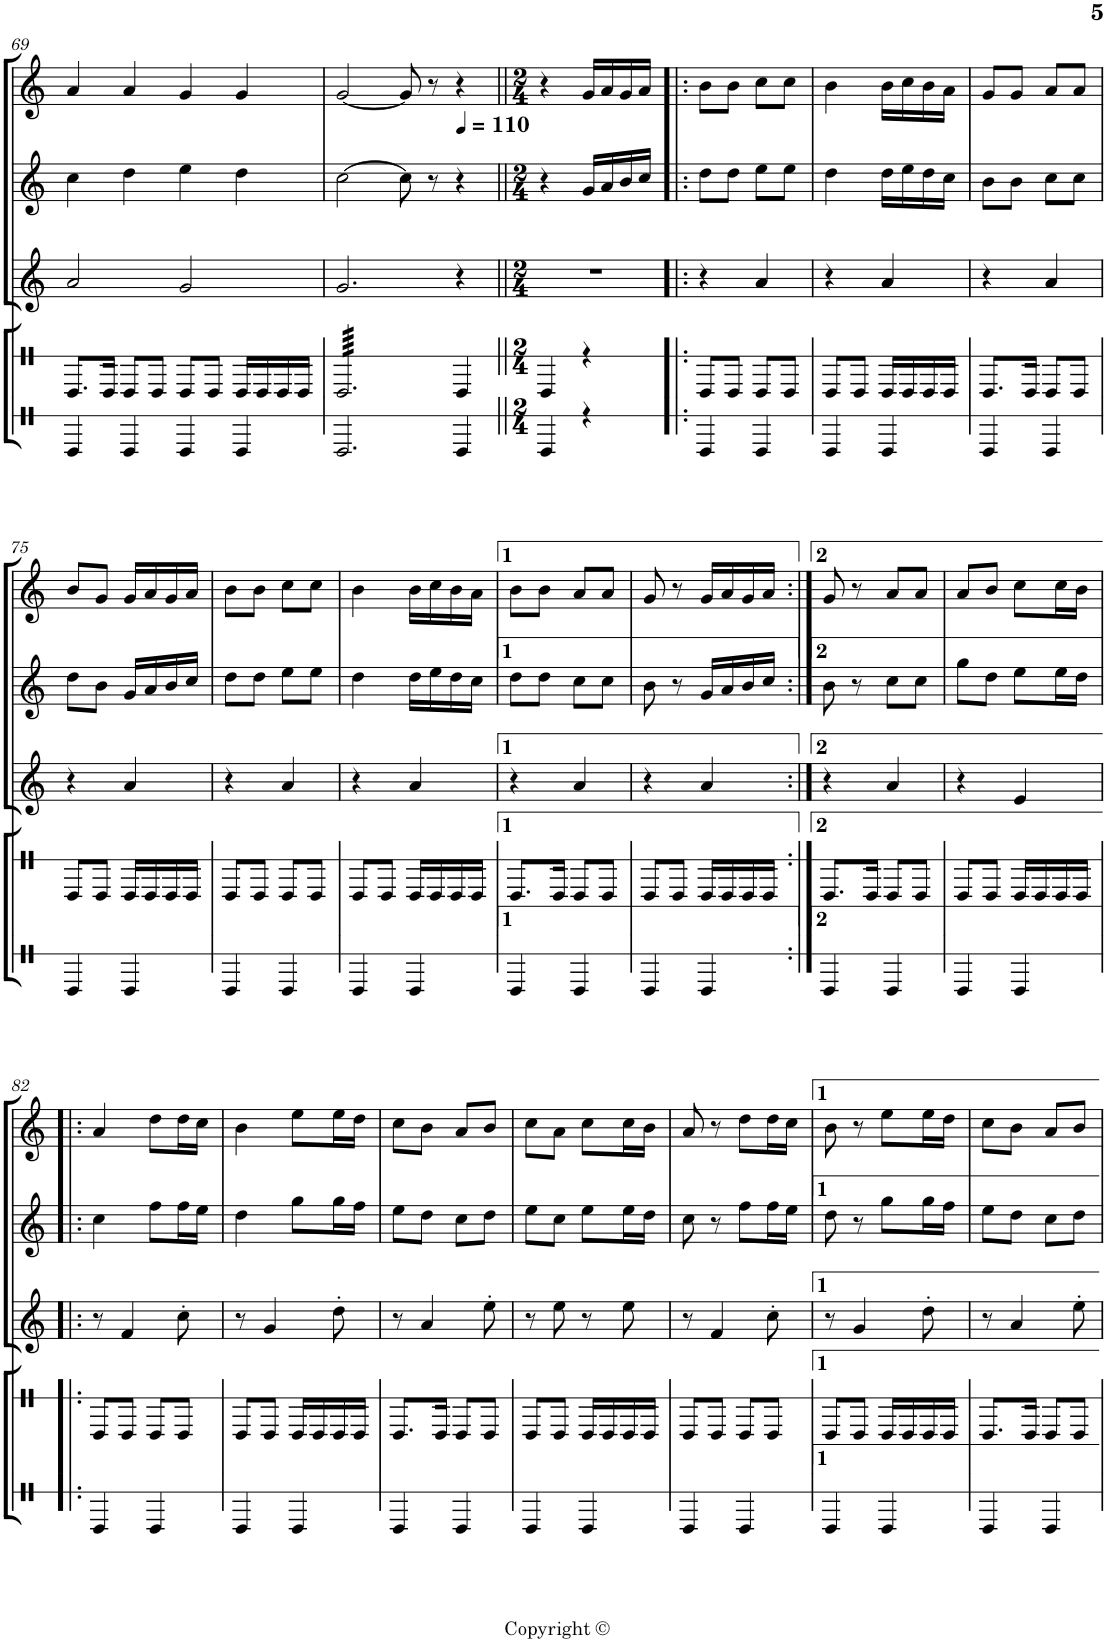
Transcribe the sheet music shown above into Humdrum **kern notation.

**kern	**kern	**kern	**kern	**kern
*part5	*part4	*part3	*part2	*part1
*staff5	*staff4	*staff3	*staff2	*staff1
*I"Timbal Fondo	*I"Timbal	*I"Tarota	*I"Gralla 2	*I"Gralla 1
!!LO:PB:g=z
*clefX	*clefX	*clefG2	*clefG2	*clefG2
*k[]	*k[]	*k[]	*k[]	*k[]
*M4/4	*M4/4	*M4/4	*M4/4	*M4/4
=69	=69	=69	=69	=69
4e/	8.e/L	2a/	4cc\	4a/
.	16e/Jk	.	.	.
4e/	8e/L	.	4dd\	4a/
.	8e/J	.	.	.
4e/	8e/L	2g/	4ee\	4g/
.	8e/J	.	.	.
4e/	16e/LL	.	4dd\	4g/
.	16e/	.	.	.
.	16e/	.	.	.
.	16e/JJ	.	.	.
=70	=70	=70	=70	=70
*	*tremolo	*	*	*
2.e/	64e/LLLL	2.g/	[2cc\	[2g/
.	64e/	.	.	.
.	64e/	.	.	.
.	64e/	.	.	.
.	64e/	.	.	.
.	64e/	.	.	.
.	64e/	.	.	.
.	64e/	.	.	.
.	64e/	.	.	.
.	64e/	.	.	.
.	64e/	.	.	.
.	64e/	.	.	.
.	64e/	.	.	.
.	64e/	.	.	.
.	64e/	.	.	.
.	64e/	.	.	.
.	64e/	.	.	.
.	64e/	.	.	.
.	64e/	.	.	.
.	64e/	.	.	.
.	64e/	.	.	.
.	64e/	.	.	.
.	64e/	.	.	.
.	64e/	.	.	.
.	64e/	.	.	.
.	64e/	.	.	.
.	64e/	.	.	.
.	64e/	.	.	.
.	64e/	.	.	.
.	64e/	.	.	.
.	64e/	.	.	.
.	64e/	.	.	.
.	64e/	.	8cc\]	8g/]
.	64e/	.	.	.
.	64e/	.	.	.
.	64e/	.	.	.
.	64e/	.	.	.
.	64e/	.	.	.
.	64e/	.	.	.
.	64e/	.	.	.
.	64e/	.	8r	8r
.	64e/	.	.	.
.	64e/	.	.	.
.	64e/	.	.	.
.	64e/	.	.	.
.	64e/	.	.	.
.	64e/	.	.	.
.	64e/JJJJ	.	.	.
*	*Xtremolo	*	*	*
*	*	*	*	*MM110
4e/	4e/	4r	4r	4r
=71||	=71||	=71||	=71||	=71||
*M2/4	*M2/4	*M2/4	*M2/4	*M2/4
4e/	4e/	2r	4r	4r
4r	4r	.	16g/LL	16g/LL
.	.	.	16a/	16a/
.	.	.	16b/	16g/
.	.	.	16cc/JJ	16a/JJ
=72!|:	=72!|:	=72!|:	=72!|:	=72!|:
4e/	8e/L	4r	8dd\L	8b\L
.	8e/J	.	8dd\J	8b\J
4e/	8e/L	4a/	8ee\L	8cc\L
.	8e/J	.	8ee\J	8cc\J
=73	=73	=73	=73	=73
4e/	8e/L	4r	4dd\	4b\
.	8e/J	.	.	.
4e/	16e/LL	4a/	16dd\LL	16b\LL
.	16e/	.	16ee\	16cc\
.	16e/	.	16dd\	16b\
.	16e/JJ	.	16cc\JJ	16a\JJ
=74	=74	=74	=74	=74
4e/	8.e/L	4r	8b\L	8g/L
.	.	.	8b\J	8g/J
.	16e/Jk	.	.	.
4e/	8e/L	4a/	8cc\L	8a/L
.	8e/J	.	8cc\J	8a/J
!!LO:LB:g=z
=75	=75	=75	=75	=75
4e/	8e/L	4r	8dd\L	8b/L
.	8e/J	.	8b\J	8g/J
4e/	16e/LL	4a/	16g/LL	16g/LL
.	16e/	.	16a/	16a/
.	16e/	.	16b/	16g/
.	16e/JJ	.	16cc/JJ	16a/JJ
=76	=76	=76	=76	=76
4e/	8e/L	4r	8dd\L	8b\L
.	8e/J	.	8dd\J	8b\J
4e/	8e/L	4a/	8ee\L	8cc\L
.	8e/J	.	8ee\J	8cc\J
=77	=77	=77	=77	=77
4e/	8e/L	4r	4dd\	4b\
.	8e/J	.	.	.
4e/	16e/LL	4a/	16dd\LL	16b\LL
.	16e/	.	16ee\	16cc\
.	16e/	.	16dd\	16b\
.	16e/JJ	.	16cc\JJ	16a\JJ
=78	=78	=78	=78	=78
4e/	8.e/L	4r	8dd\L	8b\L
.	.	.	8dd\J	8b\J
.	16e/Jk	.	.	.
4e/	8e/L	4a/	8cc\L	8a/L
.	8e/J	.	8cc\J	8a/J
=79	=79	=79	=79	=79
4e/	8e/L	4r	8b\	8g/
.	8e/J	.	8r	8r
4e/	16e/LL	4a/	16g/LL	16g/LL
.	16e/	.	16a/	16a/
.	16e/	.	16b/	16g/
.	16e/JJ	.	16cc/JJ	16a/JJ
=80:|!	=80:|!	=80:|!	=80:|!	=80:|!
4e/	8.e/L	4r	8b\	8g/
.	.	.	8r	8r
.	16e/Jk	.	.	.
4e/	8e/L	4a/	8cc\L	8a/L
.	8e/J	.	8cc\J	8a/J
=81	=81	=81	=81	=81
4e/	8e/L	4r	8gg\L	8a/L
.	8e/J	.	8dd\J	8b/J
4e/	16e/LL	4e/	8ee\L	8cc\L
.	16e/	.	.	.
.	16e/	.	16ee\L	16cc\L
.	16e/JJ	.	16dd\JJ	16b\JJ
!!LO:LB:g=z
=82!|:	=82!|:	=82!|:	=82!|:	=82!|:
4e/	8e/L	8r	4cc\	4a/
.	8e/J	4f/	.	.
4e/	8e/L	.	8ff\L	8dd\L
.	8e/J	8cc'\	16ff\L	16dd\L
.	.	.	16ee\JJ	16cc\JJ
=83	=83	=83	=83	=83
4e/	8e/L	8r	4dd\	4b\
.	8e/J	4g/	.	.
4e/	16e/LL	.	8gg\L	8ee\L
.	16e/	.	.	.
.	16e/	8dd'\	16gg\L	16ee\L
.	16e/JJ	.	16ff\JJ	16dd\JJ
=84	=84	=84	=84	=84
4e/	8.e/L	8r	8ee\L	8cc\L
.	.	4a/	8dd\J	8b\J
.	16e/Jk	.	.	.
4e/	8e/L	.	8cc\L	8a/L
.	8e/J	8ee'\	8dd\J	8b/J
=85	=85	=85	=85	=85
4e/	8e/L	8r	8ee\L	8cc\L
.	8e/J	8ee\	8cc\J	8a\J
4e/	16e/LL	8r	8ee\L	8cc\L
.	16e/	.	.	.
.	16e/	8ee\	16ee\L	16cc\L
.	16e/JJ	.	16dd\JJ	16b\JJ
=86	=86	=86	=86	=86
4e/	8e/L	8r	8cc\	8a/
.	8e/J	4f/	8r	8r
4e/	8e/L	.	8ff\L	8dd\L
.	8e/J	8cc'\	16ff\L	16dd\L
.	.	.	16ee\JJ	16cc\JJ
=87	=87	=87	=87	=87
4e/	8e/L	8r	8dd\	8b\
.	8e/J	4g/	8r	8r
4e/	16e/LL	.	8gg\L	8ee\L
.	16e/	.	.	.
.	16e/	8dd'\	16gg\L	16ee\L
.	16e/JJ	.	16ff\JJ	16dd\JJ
=88	=88	=88	=88	=88
4e/	8.e/L	8r	8ee\L	8cc\L
.	.	4a/	8dd\J	8b\J
.	16e/Jk	.	.	.
4e/	8e/L	.	8cc\L	8a/L
.	8e/J	8ee'\	8dd\J	8b/J
=	=	=	=	=
*-	*-	*-	*-	*-
